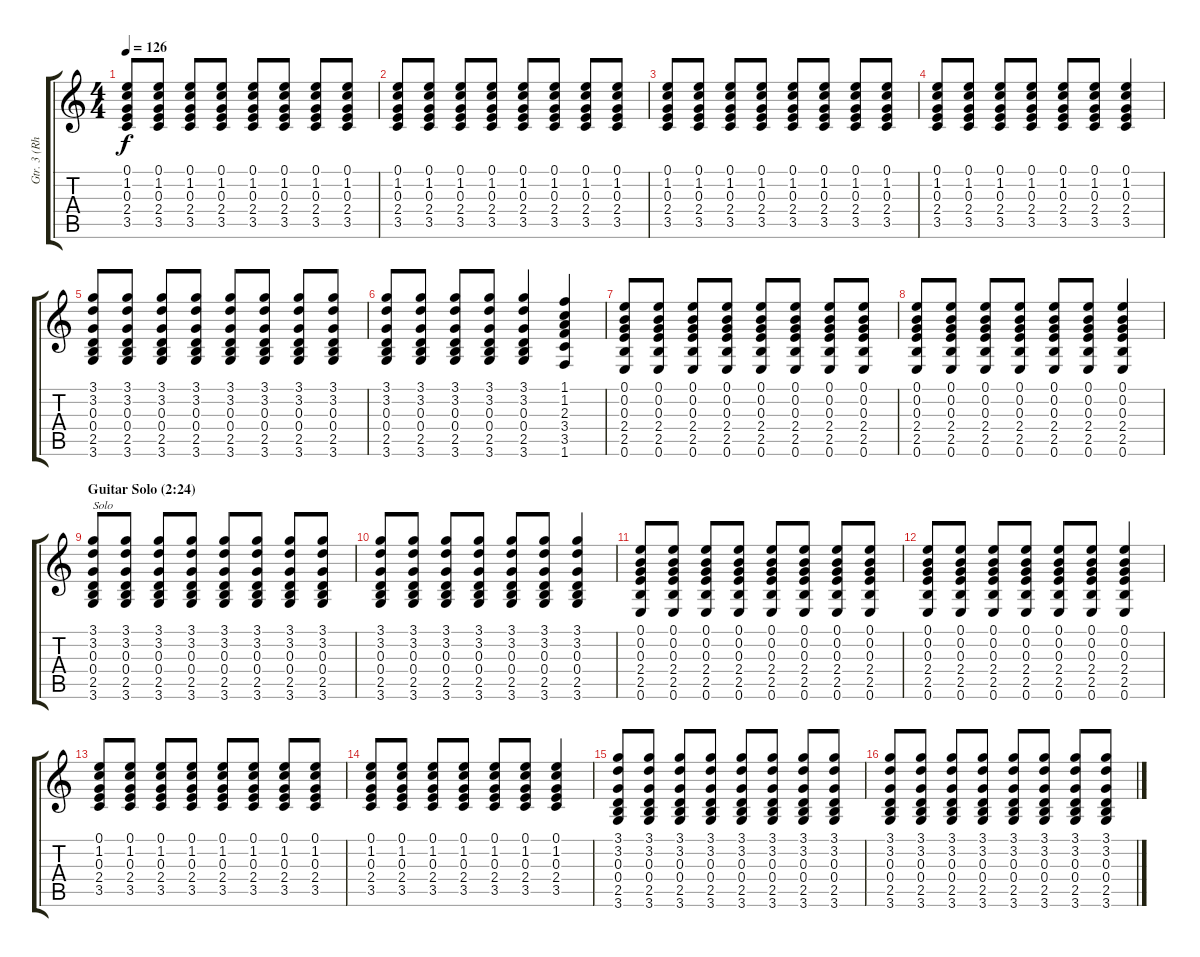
\track ("Gtr. 3 (Rhythm)" "Gtr. 3 (Rh") {instrument acousticguitarsteel}
\staff {score tabs}
\tuning (E4 B3 G3 D3 A2 E2) {hide}
\ts (4 4)
\tempo 126
\clef g2
\ks c
(0.1 1.2 0.3 2.4 3.5).8{dy f} (0.1 1.2 0.3 2.4 3.5).8 (0.1 1.2 0.3 2.4 3.5).8 (0.1 1.2 0.3 2.4 3.5).8 (0.1 1.2 0.3 2.4 3.5).8 (0.1 1.2 0.3 2.4 3.5).8 (0.1 1.2 0.3 2.4 3.5).8 (0.1 1.2 0.3 2.4 3.5).8 |
(0.1 1.2 0.3 2.4 3.5).8 (0.1 1.2 0.3 2.4 3.5).8 (0.1 1.2 0.3 2.4 3.5).8 (0.1 1.2 0.3 2.4 3.5).8 (0.1 1.2 0.3 2.4 3.5).8 (0.1 1.2 0.3 2.4 3.5).8 (0.1 1.2 0.3 2.4 3.5).8 (0.1 1.2 0.3 2.4 3.5).8 |
(0.1 1.2 0.3 2.4 3.5).8 (0.1 1.2 0.3 2.4 3.5).8 (0.1 1.2 0.3 2.4 3.5).8 (0.1 1.2 0.3 2.4 3.5).8 (0.1 1.2 0.3 2.4 3.5).8 (0.1 1.2 0.3 2.4 3.5).8 (0.1 1.2 0.3 2.4 3.5).8 (0.1 1.2 0.3 2.4 3.5).8 |
(0.1 1.2 0.3 2.4 3.5).8 (0.1 1.2 0.3 2.4 3.5).8 (0.1 1.2 0.3 2.4 3.5).8 (0.1 1.2 0.3 2.4 3.5).8 (0.1 1.2 0.3 2.4 3.5).8 (0.1 1.2 0.3 2.4 3.5).8 (0.1 1.2 0.3 2.4 3.5).4 |
(3.1 3.2 0.3 0.4 2.5 3.6).8 (3.1 3.2 0.3 0.4 2.5 3.6).8 (3.1 3.2 0.3 0.4 2.5 3.6).8 (3.1 3.2 0.3 0.4 2.5 3.6).8 (3.1 3.2 0.3 0.4 2.5 3.6).8 (3.1 3.2 0.3 0.4 2.5 3.6).8 (3.1 3.2 0.3 0.4 2.5 3.6).8 (3.1 3.2 0.3 0.4 2.5 3.6).8 |
(3.1 3.2 0.3 0.4 2.5 3.6).8 (3.1 3.2 0.3 0.4 2.5 3.6).8 (3.1 3.2 0.3 0.4 2.5 3.6).8 (3.1 3.2 0.3 0.4 2.5 3.6).8 (3.1 3.2 0.3 0.4 2.5 3.6).4 (1.1 1.2 2.3 3.4 3.5 1.6).4 |
(0.1 0.2 0.3 2.4 2.5 0.6).8 (0.1 0.2 0.3 2.4 2.5 0.6).8 (0.1 0.2 0.3 2.4 2.5 0.6).8 (0.1 0.2 0.3 2.4 2.5 0.6).8 (0.1 0.2 0.3 2.4 2.5 0.6).8 (0.1 0.2 0.3 2.4 2.5 0.6).8 (0.1 0.2 0.3 2.4 2.5 0.6).8 (0.1 0.2 0.3 2.4 2.5 0.6).8 |
(0.1 0.2 0.3 2.4 2.5 0.6).8 (0.1 0.2 0.3 2.4 2.5 0.6).8 (0.1 0.2 0.3 2.4 2.5 0.6).8 (0.1 0.2 0.3 2.4 2.5 0.6).8 (0.1 0.2 0.3 2.4 2.5 0.6).8 (0.1 0.2 0.3 2.4 2.5 0.6).8 (0.1 0.2 0.3 2.4 2.5 0.6).4 |
\section ("" "Guitar Solo (2:24)")
(3.1 3.2 0.3 0.4 2.5 3.6).8{txt "Solo"} (3.1 3.2 0.3 0.4 2.5 3.6).8 (3.1 3.2 0.3 0.4 2.5 3.6).8 (3.1 3.2 0.3 0.4 2.5 3.6).8 (3.1 3.2 0.3 0.4 2.5 3.6).8 (3.1 3.2 0.3 0.4 2.5 3.6).8 (3.1 3.2 0.3 0.4 2.5 3.6).8 (3.1 3.2 0.3 0.4 2.5 3.6).8 |
(3.1 3.2 0.3 0.4 2.5 3.6).8 (3.1 3.2 0.3 0.4 2.5 3.6).8 (3.1 3.2 0.3 0.4 2.5 3.6).8 (3.1 3.2 0.3 0.4 2.5 3.6).8 (3.1 3.2 0.3 0.4 2.5 3.6).8 (3.1 3.2 0.3 0.4 2.5 3.6).8 (3.1 3.2 0.3 0.4 2.5 3.6).4 |
(0.1 0.2 0.3 2.4 2.5 0.6).8 (0.1 0.2 0.3 2.4 2.5 0.6).8 (0.1 0.2 0.3 2.4 2.5 0.6).8 (0.1 0.2 0.3 2.4 2.5 0.6).8 (0.1 0.2 0.3 2.4 2.5 0.6).8 (0.1 0.2 0.3 2.4 2.5 0.6).8 (0.1 0.2 0.3 2.4 2.5 0.6).8 (0.1 0.2 0.3 2.4 2.5 0.6).8 |
(0.1 0.2 0.3 2.4 2.5 0.6).8 (0.1 0.2 0.3 2.4 2.5 0.6).8 (0.1 0.2 0.3 2.4 2.5 0.6).8 (0.1 0.2 0.3 2.4 2.5 0.6).8 (0.1 0.2 0.3 2.4 2.5 0.6).8 (0.1 0.2 0.3 2.4 2.5 0.6).8 (0.1 0.2 0.3 2.4 2.5 0.6).4 |
(0.1 1.2 0.3 2.4 3.5).8 (0.1 1.2 0.3 2.4 3.5).8 (0.1 1.2 0.3 2.4 3.5).8 (0.1 1.2 0.3 2.4 3.5).8 (0.1 1.2 0.3 2.4 3.5).8 (0.1 1.2 0.3 2.4 3.5).8 (0.1 1.2 0.3 2.4 3.5).8 (0.1 1.2 0.3 2.4 3.5).8 |
(0.1 1.2 0.3 2.4 3.5).8 (0.1 1.2 0.3 2.4 3.5).8 (0.1 1.2 0.3 2.4 3.5).8 (0.1 1.2 0.3 2.4 3.5).8 (0.1 1.2 0.3 2.4 3.5).8 (0.1 1.2 0.3 2.4 3.5).8 (0.1 1.2 0.3 2.4 3.5).4 |
(3.1 3.2 0.3 0.4 2.5 3.6).8 (3.1 3.2 0.3 0.4 2.5 3.6).8 (3.1 3.2 0.3 0.4 2.5 3.6).8 (3.1 3.2 0.3 0.4 2.5 3.6).8 (3.1 3.2 0.3 0.4 2.5 3.6).8 (3.1 3.2 0.3 0.4 2.5 3.6).8 (3.1 3.2 0.3 0.4 2.5 3.6).8 (3.1 3.2 0.3 0.4 2.5 3.6).8 |
(3.1 3.2 0.3 0.4 2.5 3.6).8 (3.1 3.2 0.3 0.4 2.5 3.6).8 (3.1 3.2 0.3 0.4 2.5 3.6).8 (3.1 3.2 0.3 0.4 2.5 3.6).8 (3.1 3.2 0.3 0.4 2.5 3.6).8 (3.1 3.2 0.3 0.4 2.5 3.6).8 (3.1 3.2 0.3 0.4 2.5 3.6).8 (3.1 3.2 0.3 0.4 2.5 3.6).8
